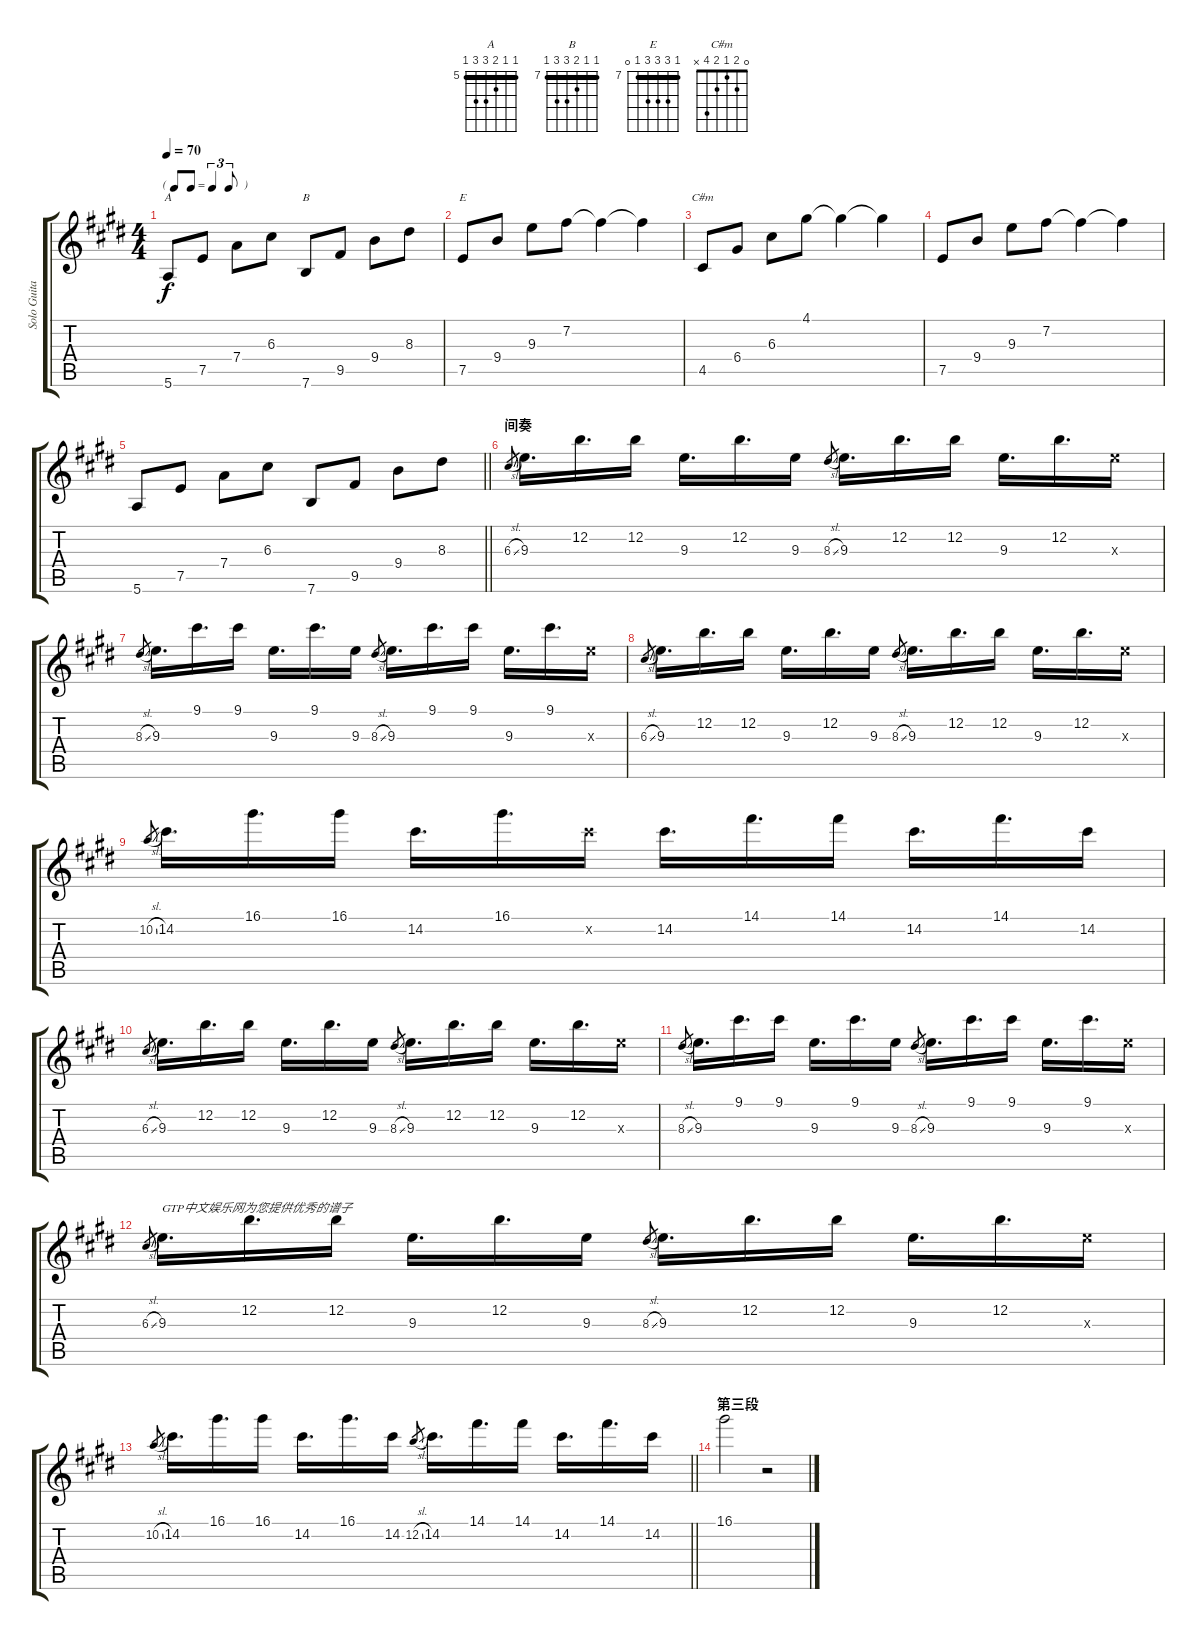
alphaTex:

\track ("Solo Guitar" "Solo Guita") {instrument acousticguitarsteel}
\staff {score tabs}
\tuning (E4 B3 G3 D3 A2 E2) {hide}
\chord ("A" 5 5 6 7 7 5) {firstfret 5 barre 5}
\chord ("B" 7 7 8 9 9 7) {firstfret 7 barre 7}
\chord ("E" 7 9 9 9 7 0) {firstfret 7 barre 7}
\chord ("C#m" 0 2 1 2 4 x)
\ts (4 4)
\tf triplet8th
\tempo 70
\clef g2
\ks e
5.6.8{ch "A" dy f} 7.5.8 7.4.8 6.3.8 7.6.8{ch "B"} 9.5.8 9.4.8 8.3.8 |
7.5.8{ch "E"} 9.4.8 9.3.8 7.2.8 7.2{t}.4 7.2{t}.4 |
4.5.8{ch "C#m"} 6.4.8 6.3.8 4.1.8 4.1{t}.4 4.1{t}.4 |
7.5.8 9.4.8 9.3.8 7.2.8 7.2{t}.4 7.2{t}.4 |
\barLineRight lightlight
5.6.8 7.5.8 7.4.8 6.3.8 7.6.8 9.5.8 9.4.8 8.3.8 |
\section ("" "间奏")
6.3{sl}.8{gr} 9.3.16{d} 12.2.16{d} 12.2.16 9.3.16{d} 12.2.16{d} 9.3.16 8.3{sl}.8{gr} 9.3.16{d} 12.2.16{d} 12.2.16 9.3.16{d} 12.2.16{d} 9.3{x}.16 |
8.3{sl}.8{gr} 9.3.16{d} 9.1.16{d} 9.1.16 9.3.16{d} 9.1.16{d} 9.3.16 8.3{sl}.8{gr} 9.3.16{d} 9.1.16{d} 9.1.16 9.3.16{d} 9.1.16{d} 9.3{x}.16 |
6.3{sl}.8{gr} 9.3.16{d} 12.2.16{d} 12.2.16 9.3.16{d} 12.2.16{d} 9.3.16 8.3{sl}.8{gr} 9.3.16{d} 12.2.16{d} 12.2.16 9.3.16{d} 12.2.16{d} 9.3{x}.16 |
10.2{sl}.8{gr} 14.2.16{d} 16.1.16{d} 16.1.16 14.2.16{d} 16.1.16{d} 14.2{x}.16 14.2.16{d} 14.1.16{d} 14.1.16 14.2.16{d} 14.1.16{d} 14.2.16 |
6.3{sl}.8{gr} 9.3.16{d} 12.2.16{d} 12.2.16 9.3.16{d} 12.2.16{d} 9.3.16 8.3{sl}.8{gr} 9.3.16{d} 12.2.16{d} 12.2.16 9.3.16{d} 12.2.16{d} 9.3{x}.16 |
8.3{sl}.8{gr} 9.3.16{d} 9.1.16{d} 9.1.16 9.3.16{d} 9.1.16{d} 9.3.16 8.3{sl}.8{gr} 9.3.16{d} 9.1.16{d} 9.1.16 9.3.16{d} 9.1.16{d} 9.3{x}.16 |
6.3{sl}.8{gr} 9.3.16{d txt "GTP中文娱乐网为您提供优秀的谱子"} 12.2.16{d} 12.2.16 9.3.16{d} 12.2.16{d} 9.3.16 8.3{sl}.8{gr} 9.3.16{d} 12.2.16{d} 12.2.16 9.3.16{d} 12.2.16{d} 9.3{x}.16 |
\barLineRight lightlight
10.2{sl}.8{gr} 14.2.16{d} 16.1.16{d} 16.1.16 14.2.16{d} 16.1.16{d} 14.2.16 12.2{sl}.8{gr} 14.2.16{d} 14.1.16{d} 14.1.16 14.2.16{d} 14.1.16{d} 14.2.16 |
\section ("" "第三段")
16.1.2 r.2
